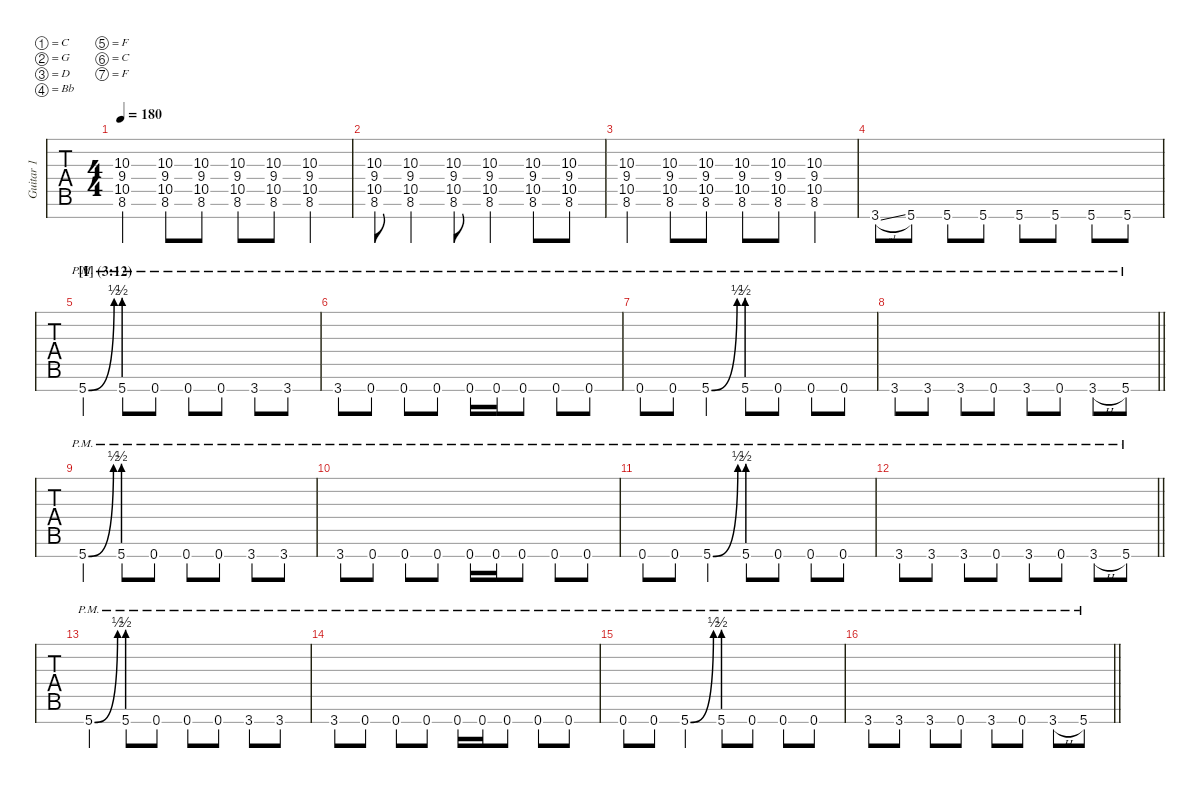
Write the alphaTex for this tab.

\defaultSystemsLayout 4
\hideDynamics
\bracketExtendMode nobrackets
\multiTrackTrackNamePolicy allsystems
\firstSystemTrackNameMode fullname
\otherSystemsTrackNameMode fullname
\otherSystemsTrackNameOrientation horizontal
\track ("Guitar 1" "Gtr. 1") {instrument overdrivenguitar}
\staff {tabs}
\tuning (C4 G3 D3 Bb2 F2 C2 F1)
\ts (4 4)
\scale
1.00227
\tempo 180
\accidentals auto
\clef g2
\ottava regular
\simile none
\ks c
(10.3 10.5{acc #} 8.6{acc #} 9.4).4{dy mf} (10.3 10.5{acc #} 8.6{acc #} 9.4).8 (10.3 10.5{acc #} 8.6{acc #} 9.4).8 (10.3 10.5{acc #} 8.6{acc #} 9.4).8 (10.3 10.5{acc #} 8.6{acc #} 9.4).8 (10.3 10.5{acc #} 8.6{acc #} 9.4).4 |
\scale
0.998617 (10.3 10.5{acc #} 8.6{acc #} 9.4).8 (10.3 10.5{acc #} 8.6{acc #} 9.4).4 (10.3 10.5{acc #} 8.6{acc #} 9.4).8 (10.3 10.5{acc #} 8.6{acc #} 9.4).4 (10.3 10.5{acc #} 8.6{acc #} 9.4).8 (10.3 10.5{acc #} 8.6{acc #} 9.4).8 |
\scale
1.00131 (10.3 10.5{acc #} 8.6{acc #} 9.4).4 (10.3 10.5{acc #} 8.6{acc #} 9.4).8 (10.3 10.5{acc #} 8.6{acc #} 9.4).8 (10.3 10.5{acc #} 8.6{acc #} 9.4).8 (10.3 10.5{acc #} 8.6{acc #} 9.4).8 (10.3 10.5{acc #} 8.6{acc #} 9.4).4 |
\scale
0.997808 3.7{sl acc #}.8 5.7{acc #}.8 5.7{acc #}.8 5.7{acc #}.8 5.7{acc #}.8 5.7{acc #}.8 5.7{acc #}.8 5.7{acc #}.8 |
\section ("" "[I] (3:12)")
\scale
0.999574 5.7{be (bend 24.599999999999998 0 32.4 2) pm acc #}.4 5.7{be (prebend 0 2 60 2) pm}.8 0.7{pm}.8 0.7{pm}.8 0.7{pm}.8 3.7{pm acc #}.8 3.7{pm acc #}.8 |
\scale
1.00131 3.7{pm acc #}.8 0.7{pm}.8 0.7{pm}.8 0.7{pm}.8 0.7{pm}.16 0.7{pm}.16 0.7{pm}.8 0.7{pm}.8 0.7{pm}.8 |
\scale
1.00131 0.7{pm}.8 0.7{pm}.8 5.7{be (bend 24.599999999999998 0 32.4 2) pm acc #}.4 5.7{be (prebend 0 2 60 2) pm}.8 0.7{pm}.8 0.7{pm}.8 0.7{pm}.8 |
\scale
0.997808
\barLineRight lightlight
3.7{pm acc #}.8 3.7{pm acc #}.8 3.7{pm acc #}.8 0.7{pm}.8 3.7{pm acc #}.8 0.7{pm}.8 3.7{h pm acc #}.8 5.7{pm acc #}.8 |
\scale
0.999574 5.7{be (bend 24.599999999999998 0 32.4 2) pm acc #}.4 5.7{be (prebend 0 2 60 2) pm}.8 0.7{pm}.8 0.7{pm}.8 0.7{pm}.8 3.7{pm acc #}.8 3.7{pm acc #}.8 |
\scale
1.004 3.7{pm acc #}.8 0.7{pm}.8 0.7{pm}.8 0.7{pm}.8 0.7{pm}.16 0.7{pm}.16 0.7{pm}.8 0.7{pm}.8 0.7{pm}.8 |
\scale
0.998617 0.7{pm}.8 0.7{pm}.8 5.7{be (bend 24.599999999999998 0 32.4 2) pm acc #}.4 5.7{be (prebend 0 2 60 2) pm}.8 0.7{pm}.8 0.7{pm}.8 0.7{pm}.8 |
\scale
0.997808
\barLineRight lightlight
3.7{pm acc #}.8 3.7{pm acc #}.8 3.7{pm acc #}.8 0.7{pm}.8 3.7{pm acc #}.8 0.7{pm}.8 3.7{h pm acc #}.8 5.7{pm acc #}.8 |
\scale
0.999573 5.7{be (bend 24.599999999999998 0 32.4 2) pm acc #}.4 5.7{be (prebend 0 2 60 2) pm}.8 0.7{pm}.8 0.7{pm}.8 0.7{pm}.8 3.7{pm acc #}.8 3.7{pm acc #}.8 |
\scale
1.00131 3.7{pm acc #}.8 0.7{pm}.8 0.7{pm}.8 0.7{pm}.8 0.7{pm}.16 0.7{pm}.16 0.7{pm}.8 0.7{pm}.8 0.7{pm}.8 |
\scale
1.00131 0.7{pm}.8 0.7{pm}.8 5.7{be (bend 24.599999999999998 0 32.4 2) pm acc #}.4 5.7{be (prebend 0 2 60 2) pm}.8 0.7{pm}.8 0.7{pm}.8 0.7{pm}.8 |
\scale
0.997808
\barLineRight lightlight
3.7{pm acc #}.8 3.7{pm acc #}.8 3.7{pm acc #}.8 0.7{pm}.8 3.7{pm acc #}.8 0.7{pm}.8 3.7{h pm acc #}.8 5.7{pm acc #}.8
